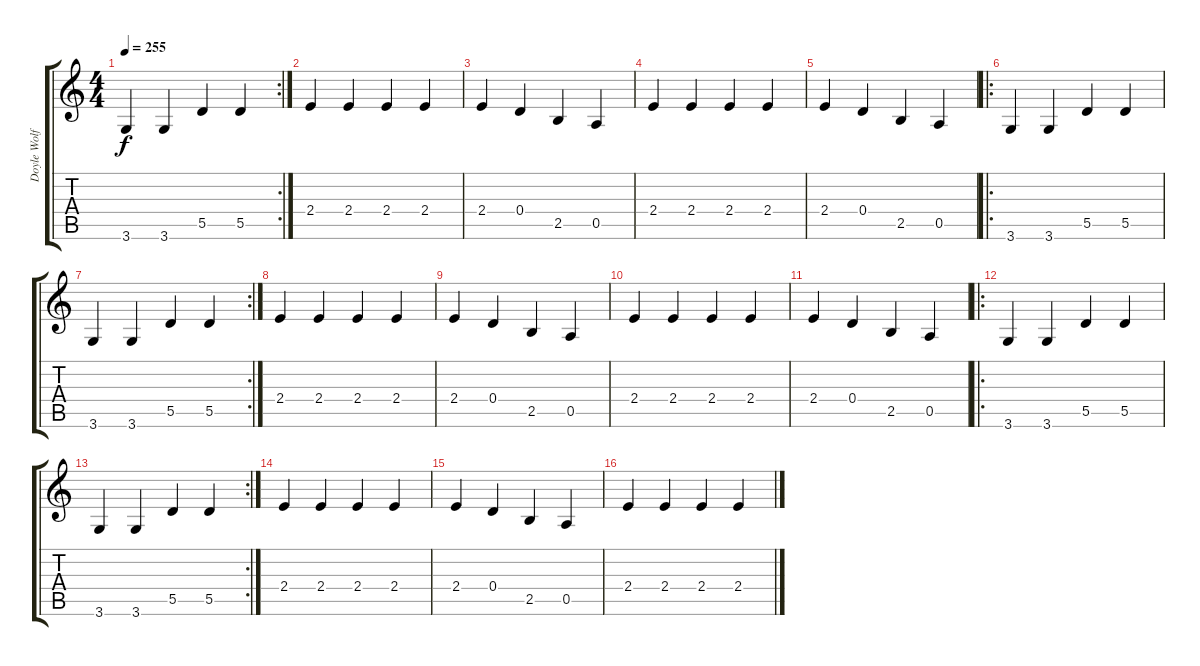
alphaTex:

\track ("Doyle Wolfgang" "Doyle Wolf") {instrument overdrivenguitar}
\staff {score tabs}
\tuning (E4 B3 G3 D3 A2 E2) {hide}
\rc 2
\ts (4 4)
\tempo 255
\clef g2
\ks c
3.6.4{dy f} 3.6.4 5.5.4 5.5.4 |
2.4.4 2.4.4 2.4.4 2.4.4 |
2.4.4 0.4.4 2.5.4 0.5.4 |
2.4.4 2.4.4 2.4.4 2.4.4 |
2.4.4 0.4.4 2.5.4 0.5.4 |
\ro
3.6.4 3.6.4 5.5.4 5.5.4 |
\rc 2
3.6.4 3.6.4 5.5.4 5.5.4 |
2.4.4 2.4.4 2.4.4 2.4.4 |
2.4.4 0.4.4 2.5.4 0.5.4 |
2.4.4 2.4.4 2.4.4 2.4.4 |
2.4.4 0.4.4 2.5.4 0.5.4 |
\ro
3.6.4 3.6.4 5.5.4 5.5.4 |
\rc 2
3.6.4 3.6.4 5.5.4 5.5.4 |
2.4.4 2.4.4 2.4.4 2.4.4 |
2.4.4 0.4.4 2.5.4 0.5.4 |
2.4.4 2.4.4 2.4.4 2.4.4
